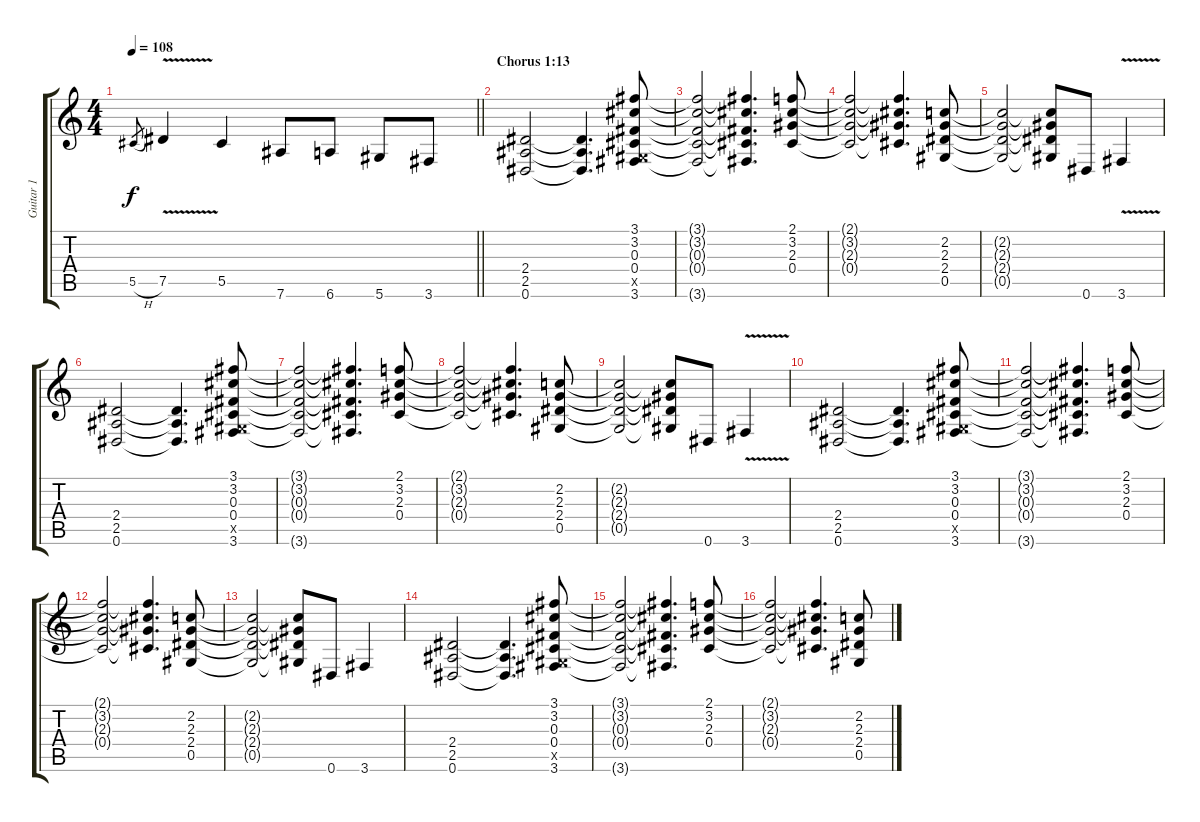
\track ("Guitar 1" "Guitar 1") {instrument distortionguitar}
\staff {score tabs}
\tuning (Eb4 Bb3 Gb3 Db3 Ab2 Eb2) {hide}
\ts (4 4)
\tempo 108
\clef g2
\barLineRight lightlight
\ks c
5.5{h}.8{gr dy f} 7.5{v}.4 5.5.4 7.6.8 6.6.8 5.6.8 3.6.8 |
\section ("" "Chorus 1:13")
(2.4 2.5 0.6).2 (2.4{t} 2.5{t} 0.6{t}).4{d} (3.1 3.2 0.3 0.4 0.5{x} 3.6).8 |
(3.1{t} 3.2{t} 0.3{t} 0.4{t} 3.6{t}).2 (3.1{t} 3.2{t} 0.3{t} 0.4{t} 3.6{t}).4{d} (2.1 3.2 2.3 0.4).8 |
(2.1{t} 3.2{t} 2.3{t} 0.4{t}).2 (2.1{t} 3.2{t} 2.3{t} 0.4{t}).4{d} (2.2 2.3 2.4 0.5).8 |
(2.2{t} 2.3{t} 2.4{t} 0.5{t}).2 (2.2{t} 2.3{t} 2.4{t} 0.5{t}).8 0.6.8 3.6{v}.4 |
(2.4 2.5 0.6).2 (2.4{t} 2.5{t} 0.6{t}).4{d} (3.1 3.2 0.3 0.4 0.5{x} 3.6).8 |
(3.1{t} 3.2{t} 0.3{t} 0.4{t} 3.6{t}).2 (3.1{t} 3.2{t} 0.3{t} 0.4{t} 3.6{t}).4{d} (2.1 3.2 2.3 0.4).8 |
(2.1{t} 3.2{t} 2.3{t} 0.4{t}).2 (2.1{t} 3.2{t} 2.3{t} 0.4{t}).4{d} (2.2 2.3 2.4 0.5).8 |
(2.2{t} 2.3{t} 2.4{t} 0.5{t}).2 (2.2{t} 2.3{t} 2.4{t} 0.5{t}).8 0.6.8 3.6{v}.4 |
(2.4 2.5 0.6).2 (2.4{t} 2.5{t} 0.6{t}).4{d} (3.1 3.2 0.3 0.4 0.5{x} 3.6).8 |
(3.1{t} 3.2{t} 0.3{t} 0.4{t} 3.6{t}).2 (3.1{t} 3.2{t} 0.3{t} 0.4{t} 3.6{t}).4{d} (2.1 3.2 2.3 0.4).8 |
(2.1{t} 3.2{t} 2.3{t} 0.4{t}).2 (2.1{t} 3.2{t} 2.3{t} 0.4{t}).4{d} (2.2 2.3 2.4 0.5).8 |
(2.2{t} 2.3{t} 2.4{t} 0.5{t}).2 (2.2{t} 2.3{t} 2.4{t} 0.5{t}).8 0.6.8 3.6.4 |
(2.4 2.5 0.6).2 (2.4{t} 2.5{t} 0.6{t}).4{d} (3.1 3.2 0.3 0.4 0.5{x} 3.6).8 |
(3.1{t} 3.2{t} 0.3{t} 0.4{t} 3.6{t}).2 (3.1{t} 3.2{t} 0.3{t} 0.4{t} 3.6{t}).4{d} (2.1 3.2 2.3 0.4).8 |
(2.1{t} 3.2{t} 2.3{t} 0.4{t}).2 (2.1{t} 3.2{t} 2.3{t} 0.4{t}).4{d} (2.2 2.3 2.4 0.5).8
